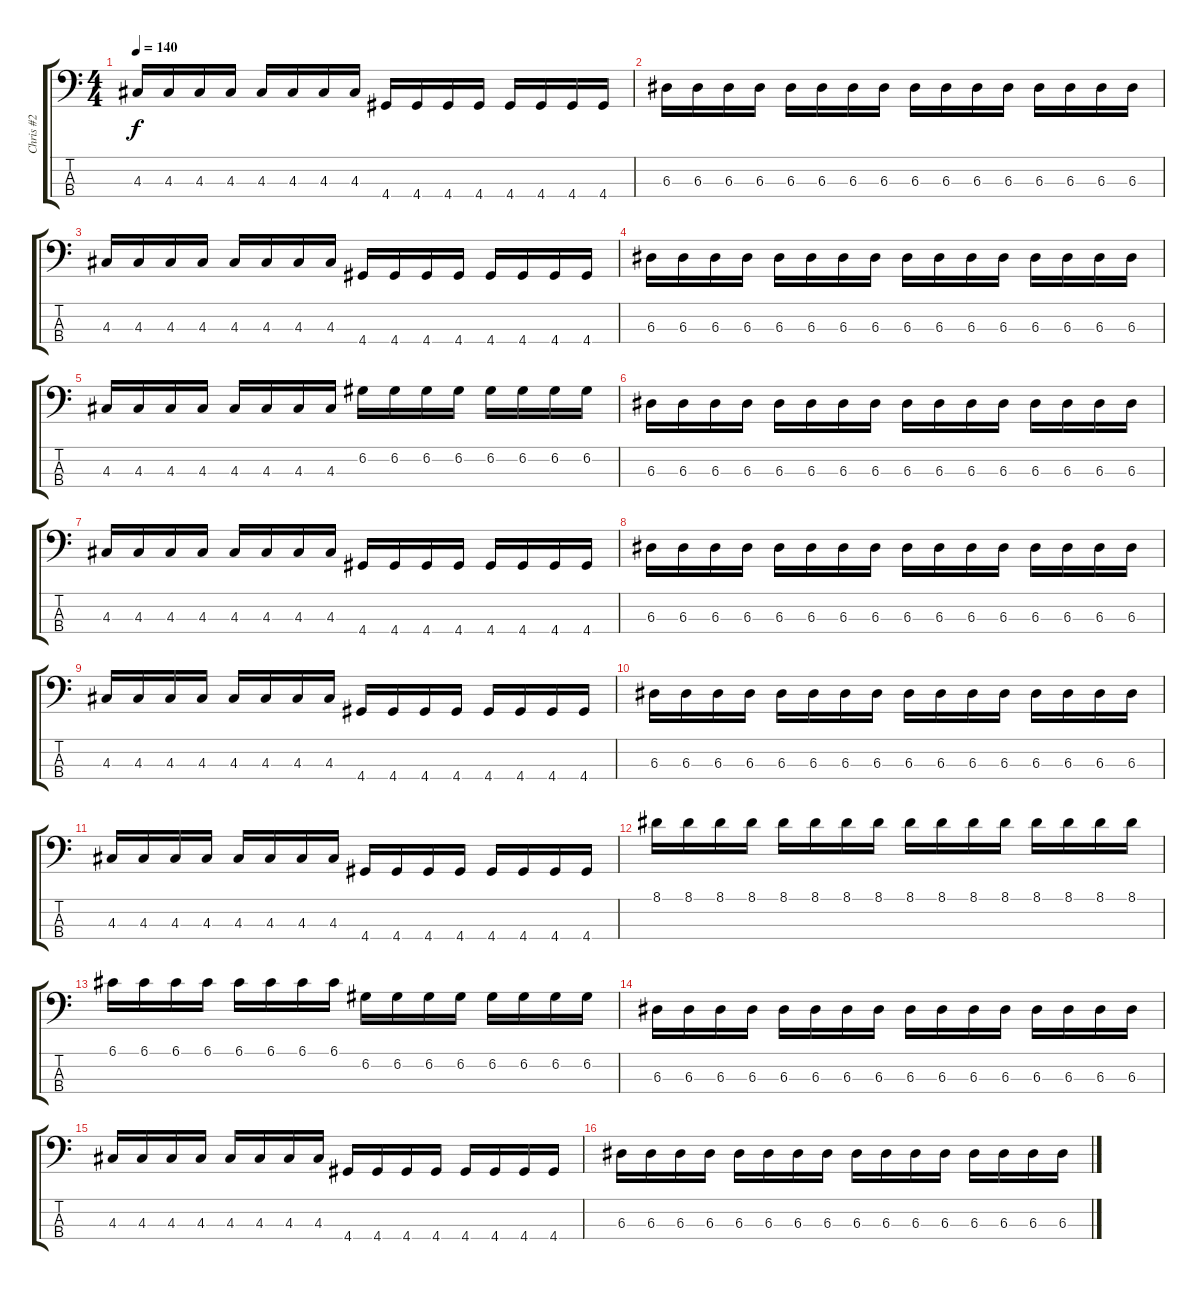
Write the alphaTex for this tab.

\track ("Chris #2" "Chris #2") {instrument electricbasspick}
\staff {score tabs}
\tuning (G2 D2 A1 E1) {hide}
\ts (4 4)
\tempo 140
\clef f4
\ks c
4.3.16{dy f} 4.3.16 4.3.16 4.3.16 4.3.16 4.3.16 4.3.16 4.3.16 4.4.16 4.4.16 4.4.16 4.4.16 4.4.16 4.4.16 4.4.16 4.4.16 |
6.3.16 6.3.16 6.3.16 6.3.16 6.3.16 6.3.16 6.3.16 6.3.16 6.3.16 6.3.16 6.3.16 6.3.16 6.3.16 6.3.16 6.3.16 6.3.16 |
4.3.16 4.3.16 4.3.16 4.3.16 4.3.16 4.3.16 4.3.16 4.3.16 4.4.16 4.4.16 4.4.16 4.4.16 4.4.16 4.4.16 4.4.16 4.4.16 |
6.3.16 6.3.16 6.3.16 6.3.16 6.3.16 6.3.16 6.3.16 6.3.16 6.3.16 6.3.16 6.3.16 6.3.16 6.3.16 6.3.16 6.3.16 6.3.16 |
4.3.16 4.3.16 4.3.16 4.3.16 4.3.16 4.3.16 4.3.16 4.3.16 6.2.16 6.2.16 6.2.16 6.2.16 6.2.16 6.2.16 6.2.16 6.2.16 |
6.3.16 6.3.16 6.3.16 6.3.16 6.3.16 6.3.16 6.3.16 6.3.16 6.3.16 6.3.16 6.3.16 6.3.16 6.3.16 6.3.16 6.3.16 6.3.16 |
4.3.16 4.3.16 4.3.16 4.3.16 4.3.16 4.3.16 4.3.16 4.3.16 4.4.16 4.4.16 4.4.16 4.4.16 4.4.16 4.4.16 4.4.16 4.4.16 |
6.3.16 6.3.16 6.3.16 6.3.16 6.3.16 6.3.16 6.3.16 6.3.16 6.3.16 6.3.16 6.3.16 6.3.16 6.3.16 6.3.16 6.3.16 6.3.16 |
4.3.16 4.3.16 4.3.16 4.3.16 4.3.16 4.3.16 4.3.16 4.3.16 4.4.16 4.4.16 4.4.16 4.4.16 4.4.16 4.4.16 4.4.16 4.4.16 |
6.3.16 6.3.16 6.3.16 6.3.16 6.3.16 6.3.16 6.3.16 6.3.16 6.3.16 6.3.16 6.3.16 6.3.16 6.3.16 6.3.16 6.3.16 6.3.16 |
4.3.16 4.3.16 4.3.16 4.3.16 4.3.16 4.3.16 4.3.16 4.3.16 4.4.16 4.4.16 4.4.16 4.4.16 4.4.16 4.4.16 4.4.16 4.4.16 |
8.1.16 8.1.16 8.1.16 8.1.16 8.1.16 8.1.16 8.1.16 8.1.16 8.1.16 8.1.16 8.1.16 8.1.16 8.1.16 8.1.16 8.1.16 8.1.16 |
6.1.16 6.1.16 6.1.16 6.1.16 6.1.16 6.1.16 6.1.16 6.1.16 6.2.16 6.2.16 6.2.16 6.2.16 6.2.16 6.2.16 6.2.16 6.2.16 |
6.3.16 6.3.16 6.3.16 6.3.16 6.3.16 6.3.16 6.3.16 6.3.16 6.3.16 6.3.16 6.3.16 6.3.16 6.3.16 6.3.16 6.3.16 6.3.16 |
4.3.16 4.3.16 4.3.16 4.3.16 4.3.16 4.3.16 4.3.16 4.3.16 4.4.16 4.4.16 4.4.16 4.4.16 4.4.16 4.4.16 4.4.16 4.4.16 |
6.3.16 6.3.16 6.3.16 6.3.16 6.3.16 6.3.16 6.3.16 6.3.16 6.3.16 6.3.16 6.3.16 6.3.16 6.3.16 6.3.16 6.3.16 6.3.16
